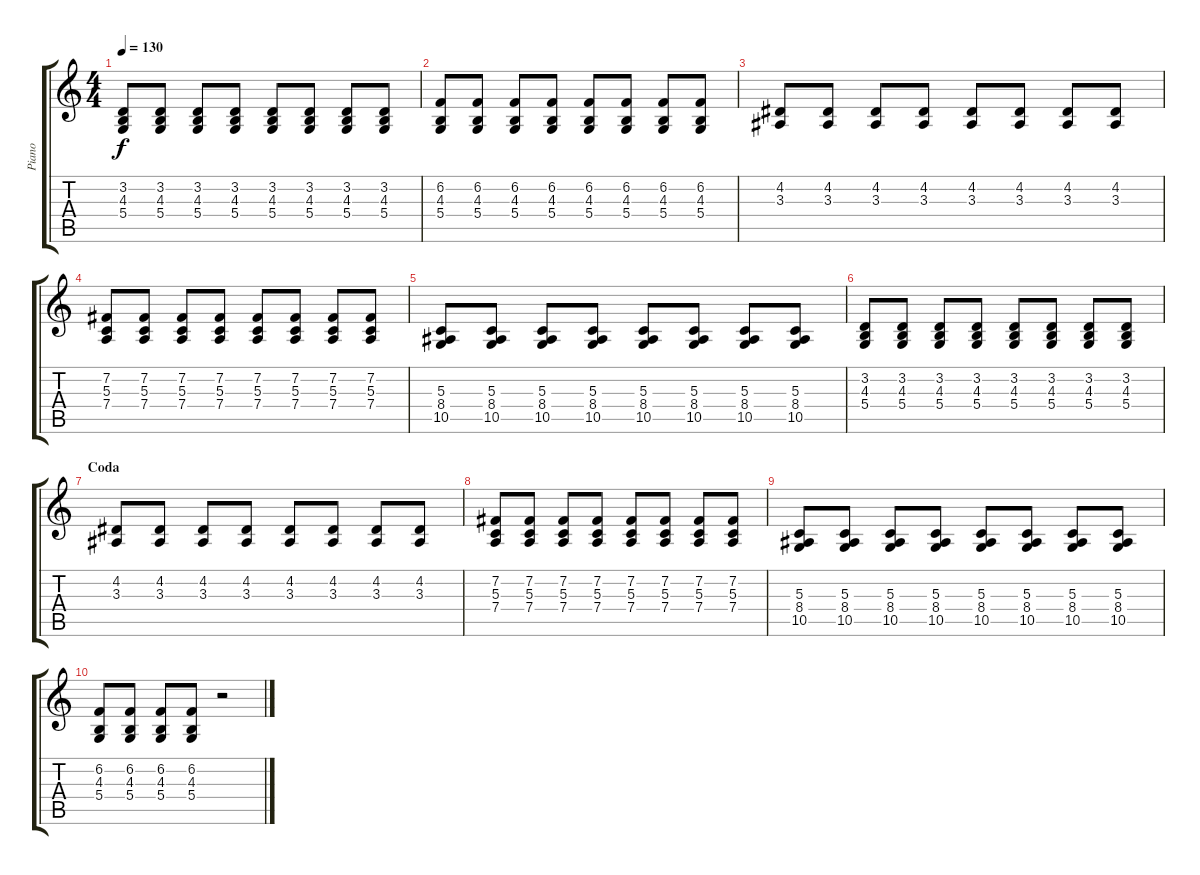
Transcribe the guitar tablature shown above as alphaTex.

\track ("Piano" "Piano") {instrument brightacousticpiano}
\staff {score tabs}
\tuning (E4 B3 G3 D3 A2 E2) {hide}
\ts (4 4)
\tempo 130
\clef g2
\ks c
(3.2 4.3 5.4).8{dy f} (3.2 4.3 5.4).8 (3.2 4.3 5.4).8 (3.2 4.3 5.4).8 (3.2 4.3 5.4).8 (3.2 4.3 5.4).8 (3.2 4.3 5.4).8 (3.2 4.3 5.4).8 |
(6.2 4.3 5.4).8 (6.2 4.3 5.4).8 (6.2 4.3 5.4).8 (6.2 4.3 5.4).8 (6.2 4.3 5.4).8 (6.2 4.3 5.4).8 (6.2 4.3 5.4).8 (6.2 4.3 5.4).8 |
(4.2 3.3).8 (4.2 3.3).8 (4.2 3.3).8 (4.2 3.3).8 (4.2 3.3).8 (4.2 3.3).8 (4.2 3.3).8 (4.2 3.3).8 |
(7.2 5.3 7.4).8 (7.2 5.3 7.4).8 (7.2 5.3 7.4).8 (7.2 5.3 7.4).8 (7.2 5.3 7.4).8 (7.2 5.3 7.4).8 (7.2 5.3 7.4).8 (7.2 5.3 7.4).8 |
(5.3 8.4 10.5).8 (5.3 8.4 10.5).8 (5.3 8.4 10.5).8 (5.3 8.4 10.5).8 (5.3 8.4 10.5).8 (5.3 8.4 10.5).8 (5.3 8.4 10.5).8 (5.3 8.4 10.5).8 |
(3.2 4.3 5.4).8 (3.2 4.3 5.4).8 (3.2 4.3 5.4).8 (3.2 4.3 5.4).8 (3.2 4.3 5.4).8 (3.2 4.3 5.4).8 (3.2 4.3 5.4).8 (3.2 4.3 5.4).8 |
\section ("" "Coda")
(4.2 3.3).8 (4.2 3.3).8 (4.2 3.3).8 (4.2 3.3).8 (4.2 3.3).8 (4.2 3.3).8 (4.2 3.3).8 (4.2 3.3).8 |
(7.2 5.3 7.4).8 (7.2 5.3 7.4).8 (7.2 5.3 7.4).8 (7.2 5.3 7.4).8 (7.2 5.3 7.4).8 (7.2 5.3 7.4).8 (7.2 5.3 7.4).8 (7.2 5.3 7.4).8 |
(5.3 8.4 10.5).8 (5.3 8.4 10.5).8 (5.3 8.4 10.5).8 (5.3 8.4 10.5).8 (5.3 8.4 10.5).8 (5.3 8.4 10.5).8 (5.3 8.4 10.5).8 (5.3 8.4 10.5).8 |
(6.2 4.3 5.4).8 (6.2 4.3 5.4).8 (6.2 4.3 5.4).8 (6.2 4.3 5.4).8 r.2
